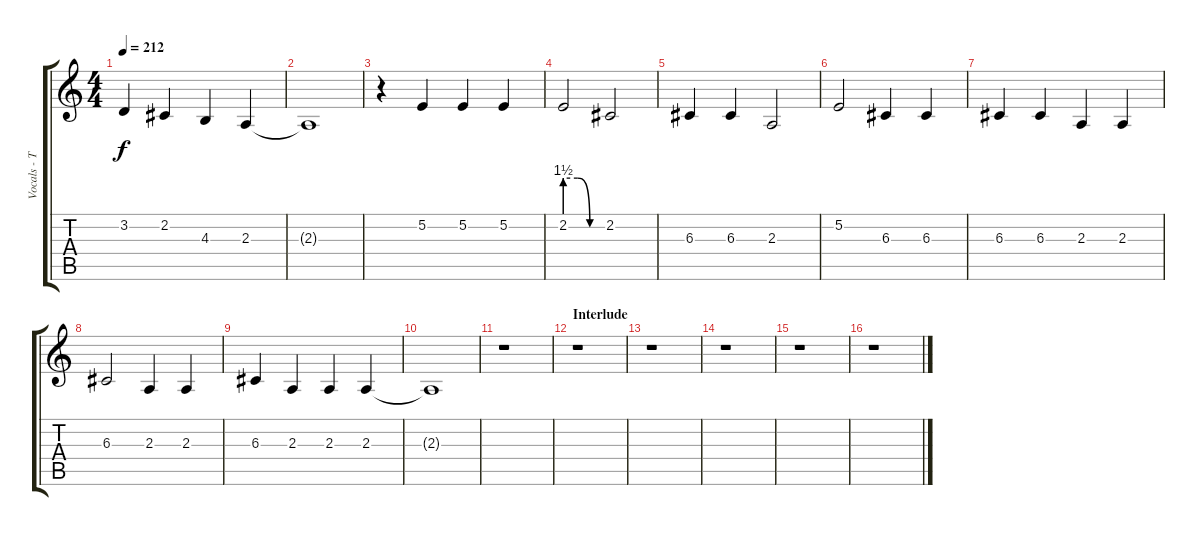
\track ("Vocals - Tom" "Vocals - T") {instrument tenorsax}
\staff {score tabs}
\tuning (E4 B3 G3 D3 A2 E2) {hide}
\ts (4 4)
\tempo 212
\clef g2
\ks c
3.2.4{dy f} 2.2.4 4.3.4 2.3.4 |
2.3{t}.1 |
r.4 5.2.4 5.2.4 5.2.4 |
2.2{be (custom 0 6 20 6 40 0 60 0)}.2 2.2.2 |
6.3.4 6.3.4 2.3.2 |
5.2.2 6.3.4 6.3.4 |
6.3.4 6.3.4 2.3.4 2.3.4 |
6.3.2 2.3.4 2.3.4 |
6.3.4 2.3.4 2.3.4 2.3.4 |
2.3{t}.1 |
r.1 |
\section ("" "Interlude")
r.1 |
r.1 |
r.1 |
r.1 |
r.1
